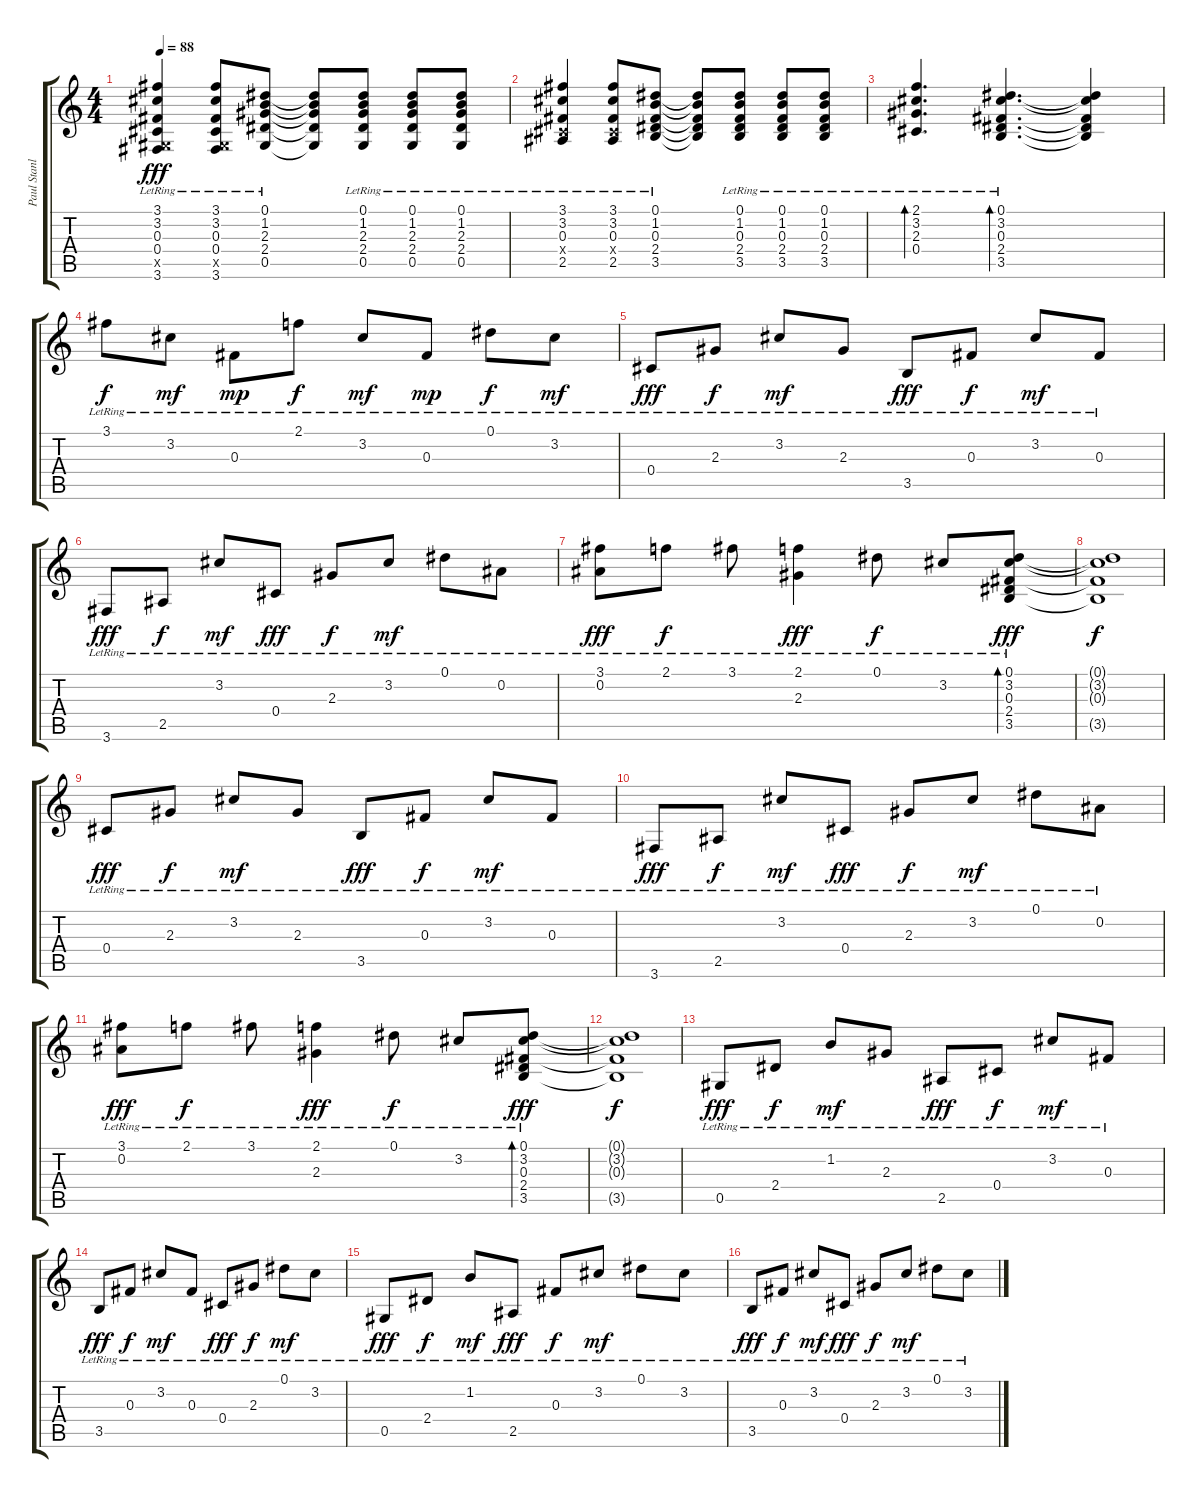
\track ("Paul Stanley (Gtr. 1)" "Paul Stanl") {instrument acousticguitarsteel}
\staff {score tabs}
\tuning (Eb4 Bb3 Gb3 Db3 Ab2 Eb2) {hide}
\ts (4 4)
\tempo 88
\clef g2
\ks c
(3.1{lr} 3.2{lr} 0.3{lr} 0.4{lr} 0.5{x} 3.6{lr}).4{dy fff} (3.1{lr} 3.2{lr} 0.3{lr} 0.4{lr} 0.5{x} 3.6{lr}).8 (0.1{lr} 1.2{lr} 2.3{lr} 2.4{lr} 0.5{lr}).8 (0.1{t} 1.2{t} 2.3{t} 2.4{t} 0.5{t}).8 (0.1{lr} 1.2{lr} 2.3{lr} 2.4{lr} 0.5{lr}).8 (0.1{lr} 1.2{lr} 2.3{lr} 2.4{lr} 0.5{lr}).8 (0.1{lr} 1.2{lr} 2.3{lr} 2.4{lr} 0.5{lr}).8 |
(3.1{lr} 3.2{lr} 0.3{lr} 0.4{x} 2.5{lr}).4 (3.1{lr} 3.2{lr} 0.3{lr} 0.4{x} 2.5{lr}).8 (0.1{lr} 1.2{lr} 0.3{lr} 2.4{lr} 3.5{lr}).8 (0.1{t} 1.2{t} 0.3{t} 2.4{t} 3.5{t}).8 (0.1{lr} 1.2{lr} 0.3{lr} 2.4{lr} 3.5{lr}).8 (0.1{lr} 1.2{lr} 0.3{lr} 2.4{lr} 3.5{lr}).8 (0.1{lr} 1.2{lr} 0.3{lr} 2.4{lr} 3.5{lr}).8 |
(2.1{lr} 3.2{lr} 2.3{lr} 0.4{lr}).4{d bd 60} (0.1{lr} 3.2{lr} 0.3{lr} 2.4{lr} 3.5{lr}).4{d bd 60} (0.1{t} 3.2{t} 0.3{t} 2.4{t} 3.5{t}).4 |
3.1{lr}.8{dy f} 3.2{lr}.8{dy mf} 0.3{lr}.8{dy mp} 2.1{lr}.8{dy f} 3.2{lr}.8{dy mf} 0.3{lr}.8{dy mp} 0.1{lr}.8{dy f} 3.2{lr}.8{dy mf} |
0.4{lr}.8{dy fff} 2.3{lr}.8{dy f} 3.2{lr}.8{dy mf} 2.3{lr}.8 3.5{lr}.8{dy fff} 0.3{lr}.8{dy f} 3.2{lr}.8{dy mf} 0.3{lr}.8 |
3.6{lr}.8{dy fff} 2.5{lr}.8{dy f} 3.2{lr}.8{dy mf} 0.4{lr}.8{dy fff} 2.3{lr}.8{dy f} 3.2{lr}.8{dy mf} 0.1{lr}.8 0.2{lr}.8 |
(3.1{lr} 0.2{lr}).8{dy fff} 2.1{lr}.8{dy f} 3.1{lr}.8 (2.1{lr} 2.3{lr}).4{dy fff} 0.1{lr}.8{dy f} 3.2{lr}.8 (0.1{lr} 3.2{lr} 0.3{lr} 2.4{lr} 3.5{lr}).8{bd 240 dy fff} |
(0.1{t} 3.2{t} 0.3{t} 3.5{t}).1{dy f} |
0.4{lr}.8{dy fff} 2.3{lr}.8{dy f} 3.2{lr}.8{dy mf} 2.3{lr}.8 3.5{lr}.8{dy fff} 0.3{lr}.8{dy f} 3.2{lr}.8{dy mf} 0.3{lr}.8 |
3.6{lr}.8{dy fff} 2.5{lr}.8{dy f} 3.2{lr}.8{dy mf} 0.4{lr}.8{dy fff} 2.3{lr}.8{dy f} 3.2{lr}.8{dy mf} 0.1{lr}.8 0.2{lr}.8 |
(3.1{lr} 0.2{lr}).8{dy fff} 2.1{lr}.8{dy f} 3.1{lr}.8 (2.1{lr} 2.3{lr}).4{dy fff} 0.1{lr}.8{dy f} 3.2{lr}.8 (0.1{lr} 3.2{lr} 0.3{lr} 2.4{lr} 3.5{lr}).8{bd 240 dy fff} |
(0.1{t} 3.2{t} 0.3{t} 3.5{t}).1{dy f} |
0.5{lr}.8{dy fff} 2.4{lr}.8{dy f} 1.2{lr}.8{dy mf} 2.3{lr}.8 2.5{lr}.8{dy fff} 0.4{lr}.8{dy f} 3.2{lr}.8{dy mf} 0.3{lr}.8 |
3.5{lr}.8{dy fff} 0.3{lr}.8{dy f} 3.2{lr}.8{dy mf} 0.3{lr}.8 0.4{lr}.8{dy fff} 2.3{lr}.8{dy f} 0.1{lr}.8{dy mf} 3.2{lr}.8 |
0.5{lr}.8{dy fff} 2.4{lr}.8{dy f} 1.2{lr}.8{dy mf} 2.5{lr}.8{dy fff} 0.3{lr}.8{dy f} 3.2{lr}.8{dy mf} 0.1{lr}.8 3.2{lr}.8 |
3.5{lr}.8{dy fff} 0.3{lr}.8{dy f} 3.2{lr}.8{dy mf} 0.4{lr}.8{dy fff} 2.3{lr}.8{dy f} 3.2{lr}.8{dy mf} 0.1{lr}.8 3.2{lr}.8
